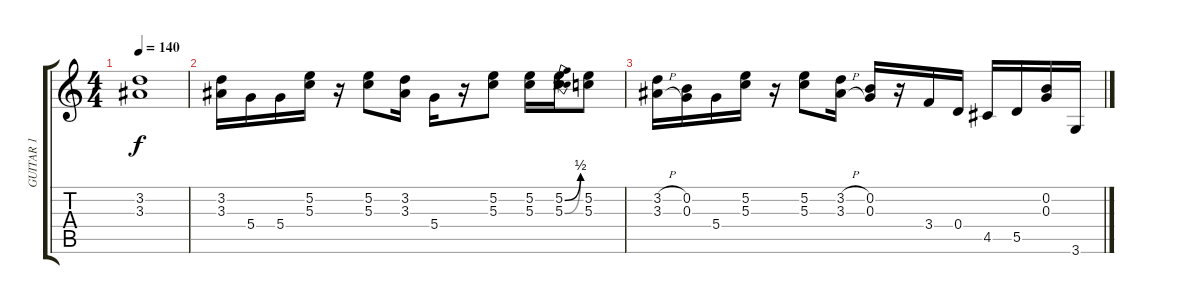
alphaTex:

\track ("GUITAR 1" "GUITAR 1") {instrument overdrivenguitar}
\staff {score tabs}
\tuning (E4 B3 G3 D3 A2 E2) {hide}
\ts (4 4)
\tempo 140
\clef g2
\ks c
(3.2{t} 3.3{t}).1{dy f} |
(3.2 3.3).16 5.4.16 5.4.16 (5.2 5.3).16 r.16 (5.2 5.3).8 (3.2 3.3).16 5.4.16 r.16 (5.2 5.3).8 (5.2 5.3).16 (5.2{be (bend 0 0 60 2)} 5.3{be (bend 0 0 60 2)}).16 (5.2 5.3).8 |
(3.2{h} 3.3{h}).16 (0.2 0.3).16 5.4.16 (5.2 5.3).16 r.16 (5.2 5.3).8 (3.2{h} 3.3{h}).16 (0.2 0.3).16 r.16 3.4.16 0.4.16 4.5.16 5.5.16 (0.2 0.3).16 3.6.16
